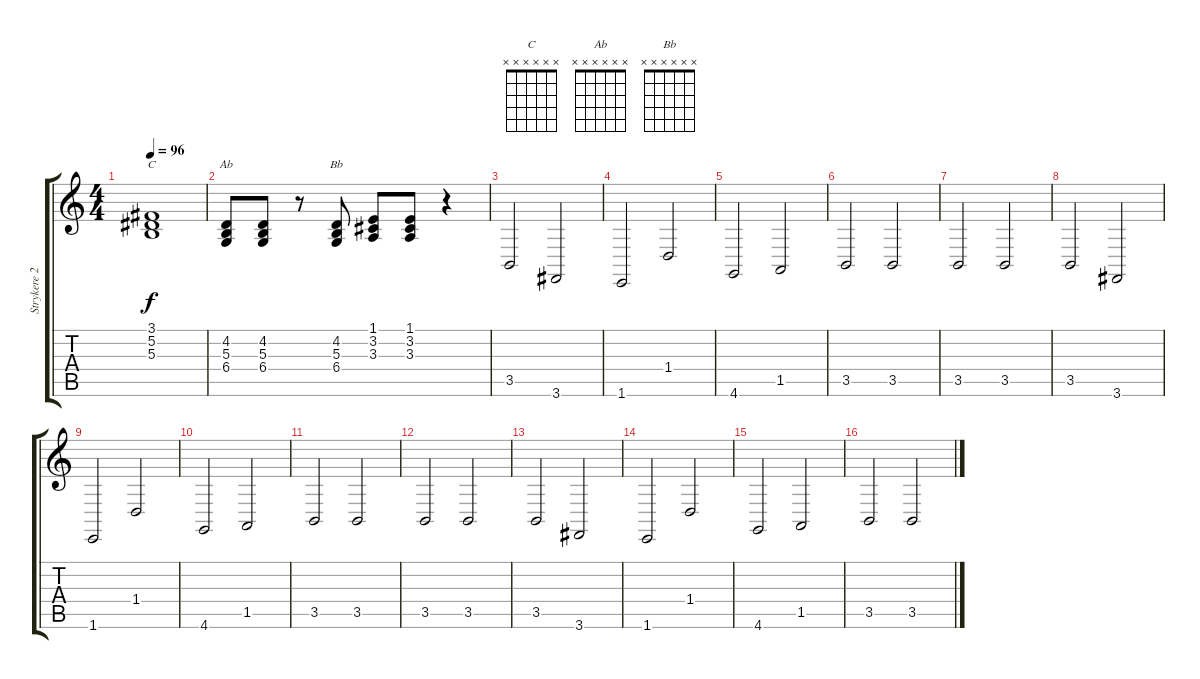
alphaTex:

\track ("Strykere 2" "Strykere 2") {instrument stringensemble1}
\staff {score tabs}
\tuning (Eb4 Bb3 Gb3 Db3 Ab2 Eb2) {hide}
\chord ("C" x x x x x x)
\chord ("Ab" x x x x x x)
\chord ("Bb" x x x x x x)
\ts (4 4)
\tempo 96
\clef g2
\ks c
(3.1 5.2 5.3).1{ch "C" dy f} |
(4.2 5.3 6.4).8{ch "Ab"} (4.2 5.3 6.4).8 r.8 (4.2 5.3 6.4).8{ch "Bb"} (1.1 3.2 3.3).8 (1.1 3.2 3.3).8 r.4 |
3.5.2 3.6.2 |
1.6.2 1.4.2 |
4.6.2 1.5.2 |
3.5.2 3.5.2 |
3.5.2 3.5.2 |
3.5.2 3.6.2 |
1.6.2 1.4.2 |
4.6.2 1.5.2 |
3.5.2 3.5.2 |
3.5.2 3.5.2 |
3.5.2 3.6.2 |
1.6.2 1.4.2 |
4.6.2 1.5.2 |
3.5.2 3.5.2
